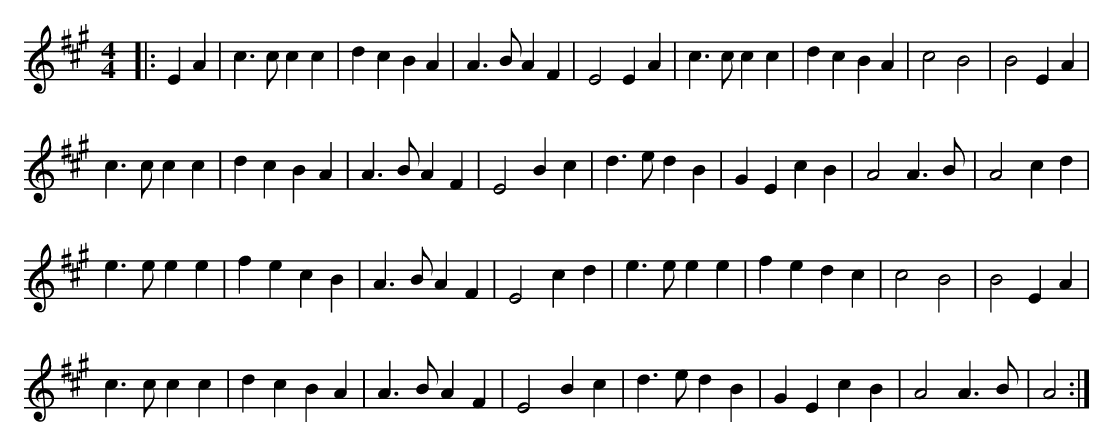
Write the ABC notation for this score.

X:1
M:4/4
K:A
|:E2 A2|c3 c1 c2 c2|d2 c2 B2 A2|A3 B A2 F2|E4 E2 A2|c3 c c2 c2|d2 c2 B2 A2|c4 B4|B4 E2 A2|
c3 c1 c2 c2|d2 c2 B2 A2|A3 B A2 F2|E4 B2 c2|d3 e d2 B2|G2 E2 c2 B2|A4 A3 B|A4 c2 d2|
e3 e e2 e2|f2 e2 c2 B2|A3 B A2 F2|E4 c2 d2|e3 e e2 e2|f2 e2 d2 c2|c4 B4|B4 E2 A2|
c3 c1 c2 c2|d2 c2 B2 A2|A3 B A2 F2|E4 B2 c2|d3 e d2 B2|G2 E2 c2 B2|A4 A3 B|A4:|
